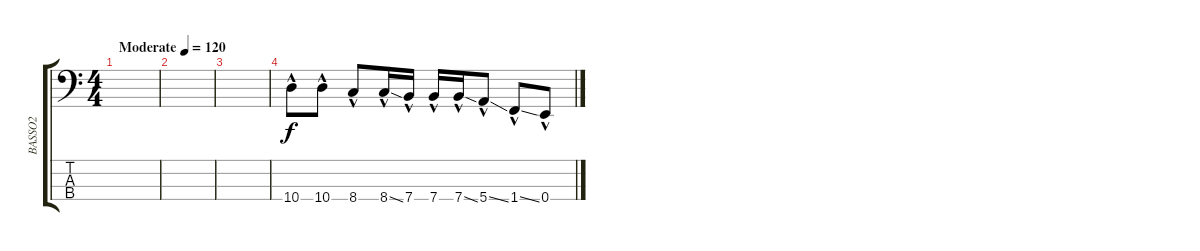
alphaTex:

\track ("BASSO2" "BASSO2") {instrument electricbasspick}
\staff {score tabs}
\tuning (G2 D2 A1 E1) {hide}
\ts (4 4)
\tempo (120 "Moderate")
\clef f4
\ks c
|
|
|
10.4{hac}.8 10.4{hac}.8 8.4{hac}.8 8.4{ss hac}.16 7.4{hac}.16 7.4{hac}.16 7.4{ss hac}.16 5.4{ss hac}.8 1.4{ss hac}.8 0.4{hac}.8
